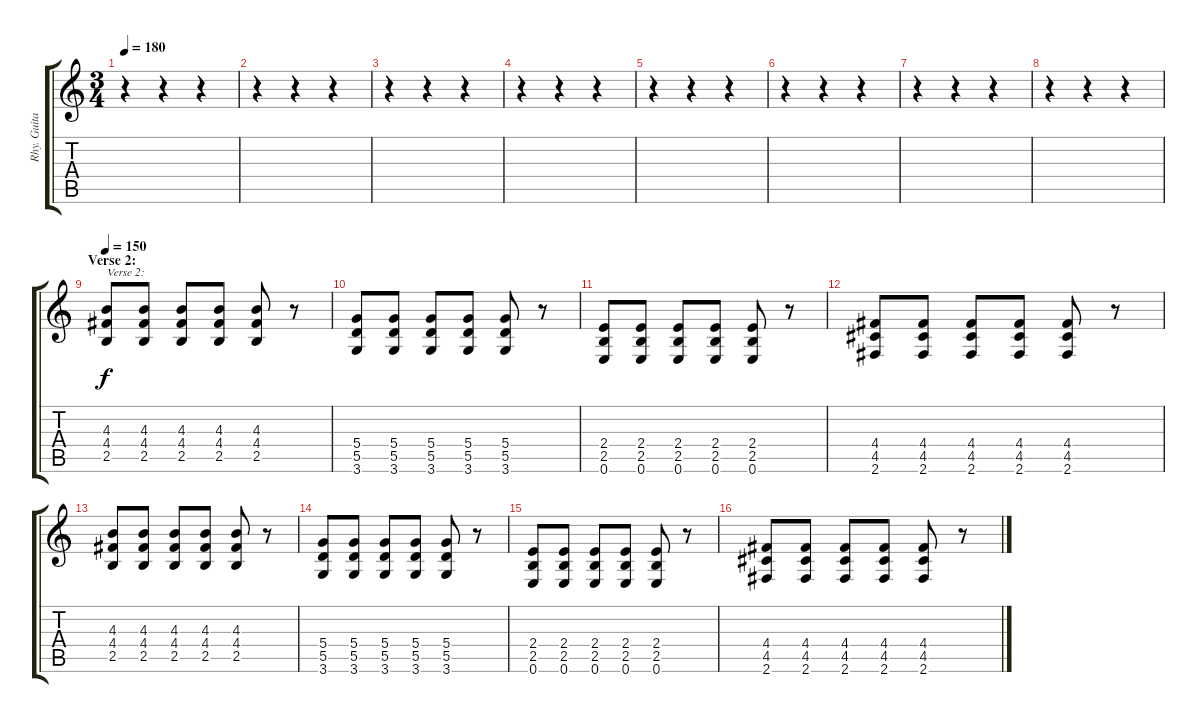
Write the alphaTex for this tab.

\track ("Rhy. Guitar 2" "Rhy. Guita") {instrument overdrivenguitar}
\staff {score tabs}
\tuning (E4 B3 G3 D3 A2 E2) {hide}
\ts (3 4)
\tempo 180
\clef g2
\ks c
r.4{dy f} r.4 r.4 |
r.4 r.4 r.4 |
r.4 r.4 r.4 |
r.4 r.4 r.4 |
r.4 r.4 r.4 |
r.4 r.4 r.4 |
r.4 r.4 r.4 |
r.4 r.4 r.4 |
\section ("" "Verse 2:")
\tempo 150
(4.3 4.4 2.5).8{txt "Verse 2:"} (4.3 4.4 2.5).8 (4.3 4.4 2.5).8 (4.3 4.4 2.5).8 (4.3 4.4 2.5).8 r.8 |
(5.4 5.5 3.6).8 (5.4 5.5 3.6).8 (5.4 5.5 3.6).8 (5.4 5.5 3.6).8 (5.4 5.5 3.6).8 r.8 |
(2.4 2.5 0.6).8 (2.4 2.5 0.6).8 (2.4 2.5 0.6).8 (2.4 2.5 0.6).8 (2.4 2.5 0.6).8 r.8 |
(4.4 4.5 2.6).8 (4.4 4.5 2.6).8 (4.4 4.5 2.6).8 (4.4 4.5 2.6).8 (4.4 4.5 2.6).8 r.8 |
(4.3 4.4 2.5).8 (4.3 4.4 2.5).8 (4.3 4.4 2.5).8 (4.3 4.4 2.5).8 (4.3 4.4 2.5).8 r.8 |
(5.4 5.5 3.6).8 (5.4 5.5 3.6).8 (5.4 5.5 3.6).8 (5.4 5.5 3.6).8 (5.4 5.5 3.6).8 r.8 |
(2.4 2.5 0.6).8 (2.4 2.5 0.6).8 (2.4 2.5 0.6).8 (2.4 2.5 0.6).8 (2.4 2.5 0.6).8 r.8 |
(4.4 4.5 2.6).8 (4.4 4.5 2.6).8 (4.4 4.5 2.6).8 (4.4 4.5 2.6).8 (4.4 4.5 2.6).8 r.8
